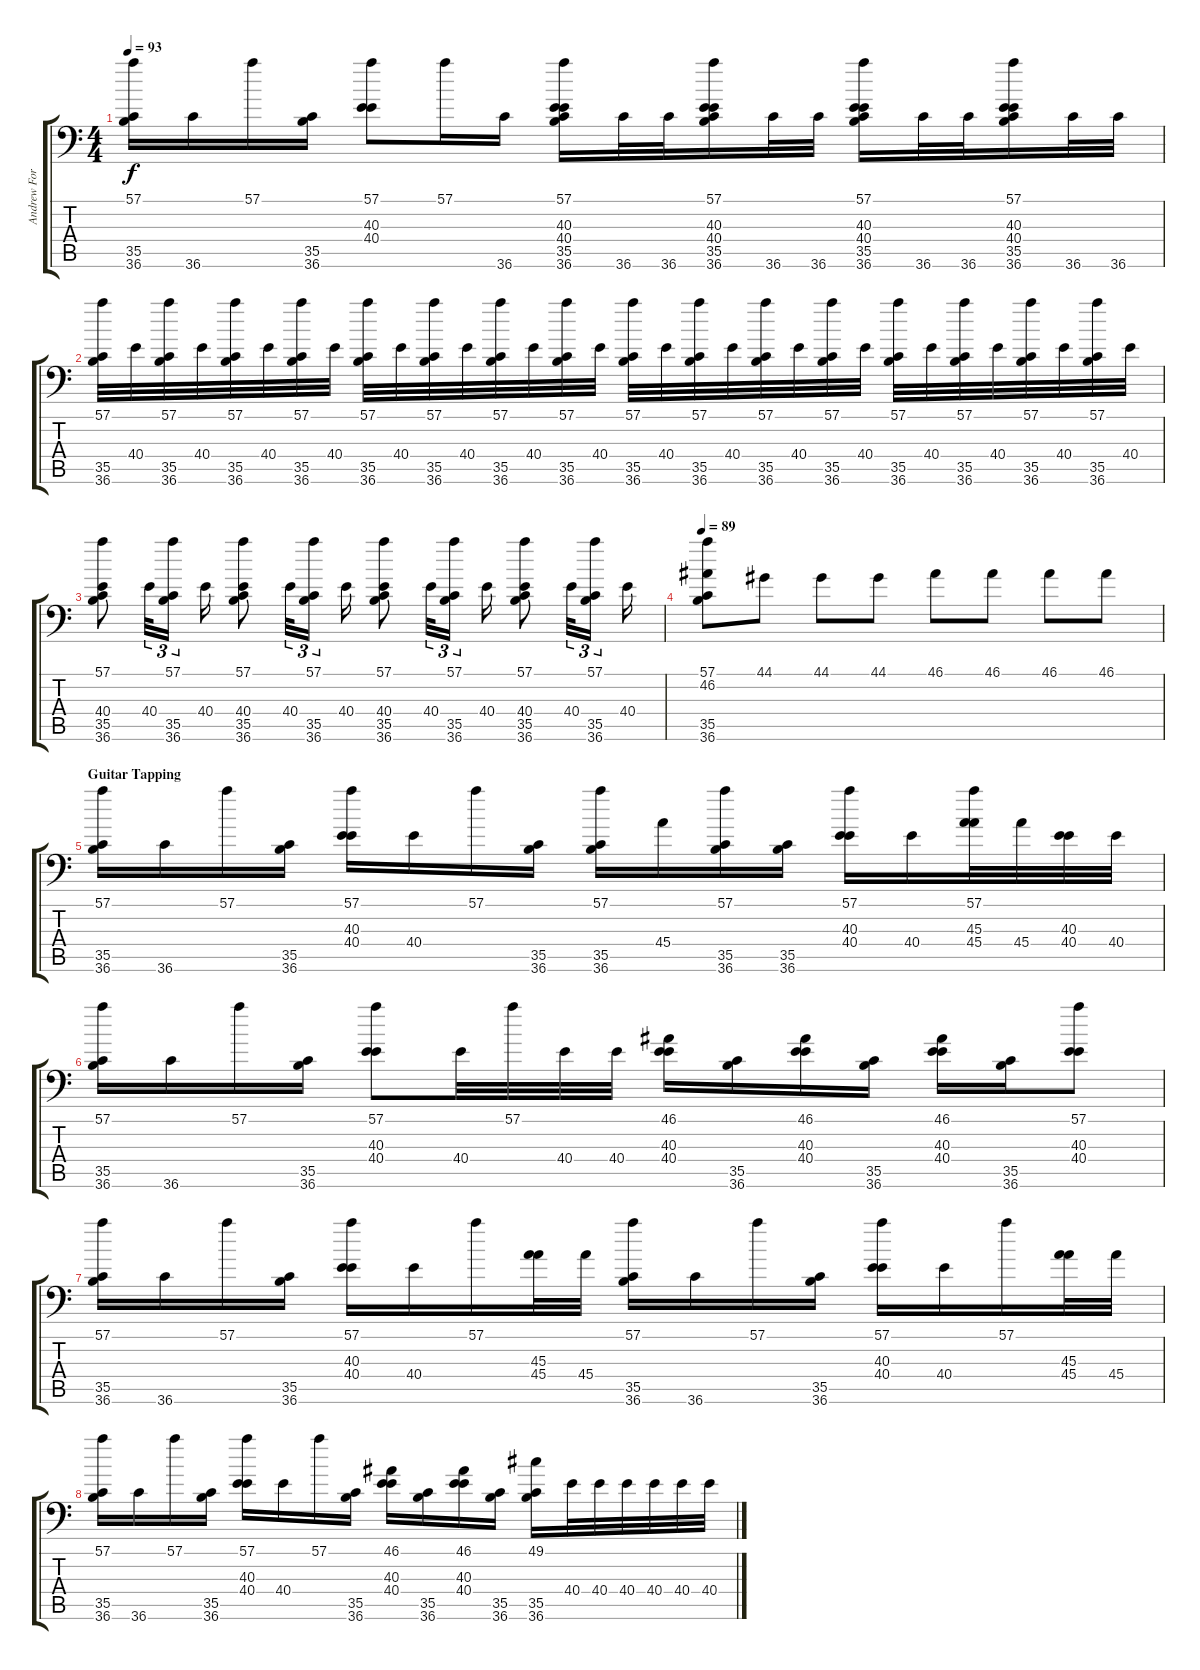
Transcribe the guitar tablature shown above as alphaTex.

\track ("Andrew Forsman" "Andrew For") {instrument acousticgrandpiano}
\staff {score tabs}
\tuning (C-1 C-1 C-1 C-1 C-1 C-1) {hide}
\ts (4 4)
\tempo 93
\clef f4
\ks c
(57.1 35.5 36.6).16{dy f} 36.6.16 57.1.16 (35.5 36.6).16 (57.1 40.3 40.4).8 57.1.16 36.6.16 (57.1 40.3 40.4 35.5 36.6).16 36.6.32 36.6.32 (57.1 40.3 40.4 35.5 36.6).16 36.6.32 36.6.32 (57.1 40.3 40.4 35.5 36.6).16 36.6.32 36.6.32 (57.1 40.3 40.4 35.5 36.6).16 36.6.32 36.6.32 |
(57.1 35.5 36.6).32 40.4.32 (57.1 35.5 36.6).32 40.4.32 (57.1 35.5 36.6).32 40.4.32 (57.1 35.5 36.6).32 40.4.32 (57.1 35.5 36.6).32 40.4.32 (57.1 35.5 36.6).32 40.4.32 (57.1 35.5 36.6).32 40.4.32 (57.1 35.5 36.6).32 40.4.32 (57.1 35.5 36.6).32 40.4.32 (57.1 35.5 36.6).32 40.4.32 (57.1 35.5 36.6).32 40.4.32 (57.1 35.5 36.6).32 40.4.32 (57.1 35.5 36.6).32 40.4.32 (57.1 35.5 36.6).32 40.4.32 (57.1 35.5 36.6).32 40.4.32 (57.1 35.5 36.6).32 40.4.32 |
(57.1 40.4 35.5 36.6).8 40.4.32{tu (3 2)} (57.1 35.5 36.6).16{tu (3 2)} 40.4.16 (57.1 40.4 35.5 36.6).8 40.4.32{tu (3 2)} (57.1 35.5 36.6).16{tu (3 2)} 40.4.16 (57.1 40.4 35.5 36.6).8 40.4.32{tu (3 2)} (57.1 35.5 36.6).16{tu (3 2)} 40.4.16 (57.1 40.4 35.5 36.6).8 40.4.32{tu (3 2)} (57.1 35.5 36.6).16{tu (3 2)} 40.4.16 |
\tempo 89
(57.1 46.2 35.5 36.6).8 44.1.8 44.1.8 44.1.8 46.1.8 46.1.8 46.1.8 46.1.8 |
\section ("" "Guitar Tapping")
(57.1 35.5 36.6).16 36.6.16 57.1.16 (35.5 36.6).16 (57.1 40.3 40.4).16 40.4.16 57.1.16 (35.5 36.6).16 (57.1 35.5 36.6).16 45.4.16 (57.1 35.5 36.6).16 (35.5 36.6).16 (57.1 40.3 40.4).16 40.4.16 (57.1 45.3 45.4).32 45.4.32 (40.3 40.4).32 40.4.32 |
(57.1 35.5 36.6).16 36.6.16 57.1.16 (35.5 36.6).16 (57.1 40.3 40.4).8 40.4.32 57.1.32 40.4.32 40.4.32 (46.1 40.3 40.4).16 (35.5 36.6).16 (46.1 40.3 40.4).16 (35.5 36.6).16 (46.1 40.3 40.4).16 (35.5 36.6).16 (57.1 40.3 40.4).8 |
(57.1 35.5 36.6).16 36.6.16 57.1.16 (35.5 36.6).16 (57.1 40.3 40.4).16 40.4.16 57.1.16 (45.3 45.4).32 45.4.32 (57.1 35.5 36.6).16 36.6.16 57.1.16 (35.5 36.6).16 (57.1 40.3 40.4).16 40.4.16 57.1.16 (45.3 45.4).32 45.4.32 |
(57.1 35.5 36.6).16 36.6.16 57.1.16 (35.5 36.6).16 (57.1 40.3 40.4).16 40.4.16 57.1.16 (35.5 36.6).16 (46.1 40.3 40.4).16 (35.5 36.6).16 (46.1 40.3 40.4).16 (35.5 36.6).16 (49.1 35.5 36.6).16 40.4.32 40.4.32 40.4.32 40.4.32 40.4.32 40.4.32
